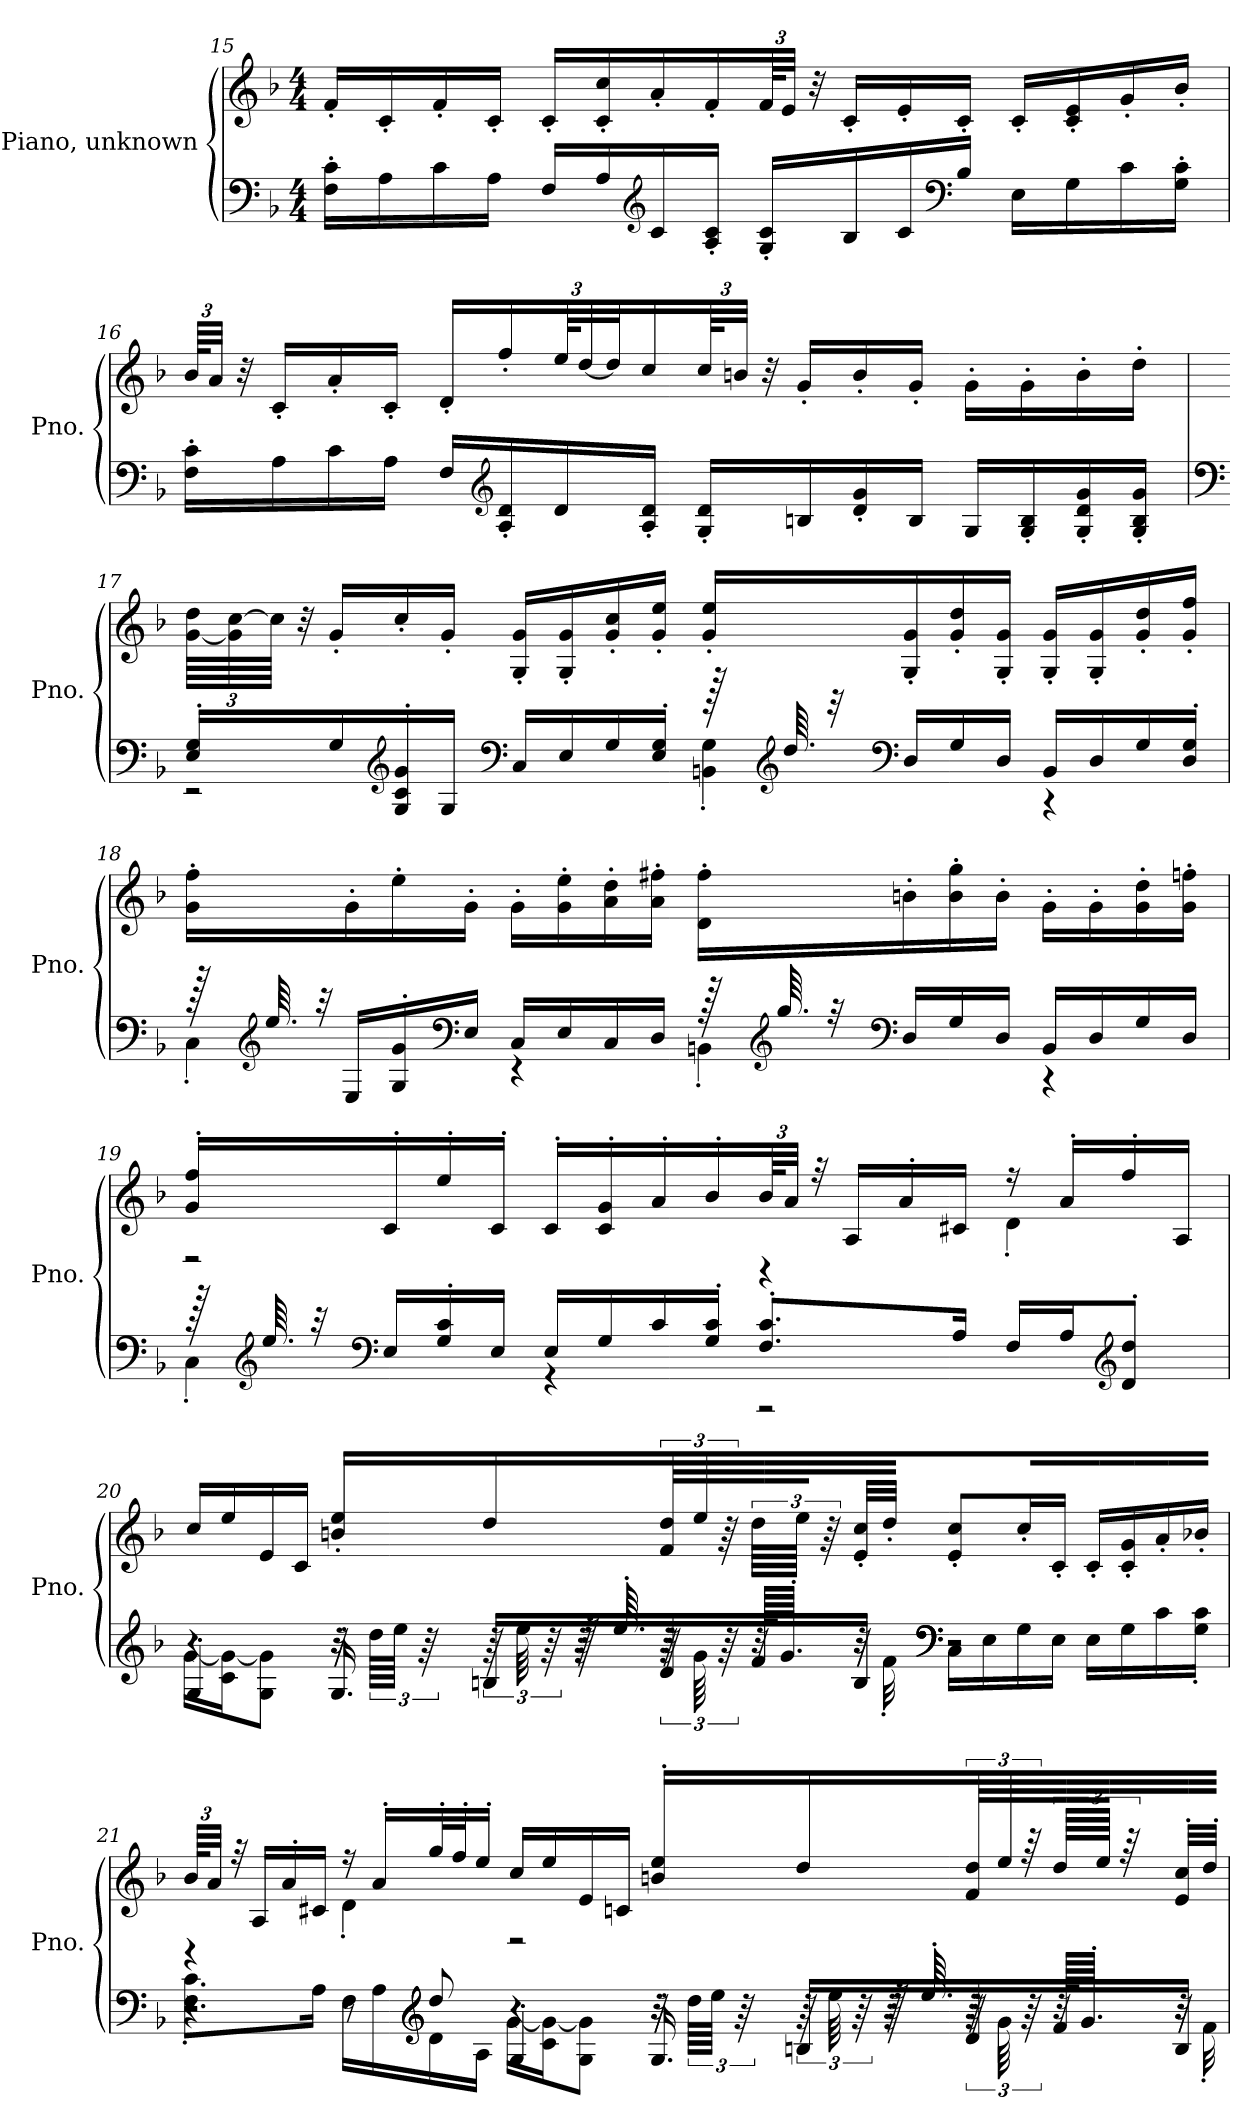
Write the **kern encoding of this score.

**kern	**kern
*part1	*part1
*staff2	*staff1
*I"Piano, unknown	*
*I'Pno.	*
!!LO:LB:g=z
*clefF4	*clefG2
*k[b-]	*k[b-]
*M4/4	*M4/4
=15	=15
16F\' 16c\'LL	16f'/LL
16A\	16c'/
16c\	16f'/
16A\JJ	16c'/JJ
16F/LL	16c'/LL
16A/	16c/' 16cc/'
*clefG2	*
16c/	16a'/
16A/' 16c/'JJ	16f'/
*	*Xbrackettup
16G/' 16c/'LL	96f/KL
.	48e/JJJ
.	32r
16B-/	16c'/LL
16c/	16e'/
*clefF4	*
16B-/JJ	16c'/JJ
16E\LL	16c'/LL
16G\	16c/' 16e/'
16c\	16g'/
16G\' 16c\'JJ	16b-'/JJ
!!LO:LB:g=z
=16	=16
16F\' 16c\'LL	96b-/KLLL
.	48a/JJJ
.	32r
16A\	16c'/LL
16c\	16a'/
16A\JJ	16c'/JJ
16F/LL	16d'/LL
*clefG2	*
16A/' 16d/'	16ff'/
16d/	96ee/KL
.	[48dd/
.	32dd/J]
16A/' 16d/'JJ	16cc/
16G/' 16d/'LL	96cc/KL
.	48bn/JJJ
.	32r
16Bn/	16g'/LL
16d/' 16g/'	16b'/
16B/JJ	16g'/JJ
16G/LL	16g'\LL
16G/' 16B/'	16g'\
16G/' 16d/' 16g/'	16b'\
16G/' 16B/' 16g/'JJ	16dd'\JJ
!!LO:LB:g=z
=17	=17
*clefF4	*
*^	*
16E/' 16G/'LL	2r	[96g\ 96dd\LLLL
.	.	96g\] [96cc\
.	.	96cc\JJJJ]
.	.	32r
16G/	.	16g'/LL
*clefG2	*	*
16G/' 16c/' 16g/'	.	16cc'/
16G/JJ	.	16g'/JJ
*clefF4	*	*
16C/LL	.	16G/' 16g/'LL
16E/	.	16G/' 16g/'
16G/	.	16g/' 16cc/'
16E/' 16G/'JJ	.	16g/' 16ee/'JJ
128r	4BBn\' 4G\'	16g/' 16ee/'LL
*clefG2	*	*
64.dd/	.	.
32r	.	.
*clefF4	*	*
16D/LL	.	16G/' 16g/'
16G/	.	16g/' 16dd/'
16D/JJ	.	16G/' 16g/'JJ
16BB/LL	4r	16G/' 16g/'LL
16D/	.	16G/' 16g/'
16G/	.	16g/' 16dd/'
16D/' 16G/'JJ	.	16g/' 16ff/'JJ
!!LO:LB:g=z
=18	=18	=18
128r	4C'\	16g\' 16ff\'LL
*clefG2	*	*
64.ee/	.	.
32r	.	.
16E/LL	.	16g'\
16G/' 16g/'	.	16ee'\
*clefF4	*	*
16E/JJ	.	16g'\JJ
16C/LL	4r	16g'\LL
16E/	.	16g\' 16ee\'
16C/	.	16a\' 16dd\'
16D/JJ	.	16a\' 16ff#X\'JJ
128r	4BBn'\	16d\' 16ff#\'LL
*clefG2	*	*
64.gg/	.	.
32r	.	.
*clefF4	*	*
16D/LL	.	16bn'\
16G/	.	16b\' 16gg\'
16D/JJ	.	16b'\JJ
16BB/LL	4r	16g'\LL
16D/	.	16g'\
16G/	.	16g\' 16dd\'
16D/JJ	.	16g\' 16ffn\'JJ
!!LO:LB:g=z
=19	=19	=19
*	*	*^
128r	4C'\	16g/' 16ff/'LL	2r
*clefG2	*	*	*
64.ee/	.	.	.
32r	.	.	.
*clefF4	*	*	*
16E/LL	.	16c'/	.
16G/' 16c/'	.	16ee'/	.
16E/JJ	.	16c'/JJ	.
16E/LL	4r	16c'/LL	.
16G/	.	16c/' 16g/'	.
16c/	.	16a'/	.
16G/' 16c/'JJ	.	16b-'/	.
8.F/' 8.c/'L	2r	96b-/KL	4r
.	.	48a/JJJ	.
.	.	32r	.
.	.	16A/LL	.
.	.	16a'/	.
16A/Jk	.	16c#X/JJ	.
16F/LL	.	16r	4d'\
16A/J	.	16a'/LL	.
*clefG2	*	*	*
8d/' 8dd/'J	.	16ff'/	.
.	.	16A/JJ	.
*	*	*v	*v
!!LO:PB:g=z
=20	=20	=20
*	*^	*
4G'/	[16g\LL	4r	16cc/LL
.	16c\ 16g\_J	.	16ee/
.	8G\ 8g\]J	.	16e/
.	.	.	16c/JJ
16.G'/	32r	16r	16bn\' 16ee\'LL
.	96dd\LLLL	.	.
.	96ee\JJJJ	.	.
.	96r	.	.
.	96r	16Bn/LL	16dd\
.	96ee\	.	.
.	96r	.	.
128r	32r	.	.
64.ee'/	.	.	.
*	*	*	*brackettup
32r	96r	16d/	96f\ 96dd\LL
.	96g\	.	96ee\JJJJ
.	96r	.	96r
128f/KLLLL	32r	.	96dd\LLLL
64.g'/JJJJ	.	.	.
.	.	.	96ee\JJJJ
.	.	.	96r
16r	32r	16B/JJ	32e/' 32cc/'LLL
.	32f'\	.	32dd'/JJJ
*clefF4	*	*	*
2r	16C\LL	2r	8e/' 8cc/'L
.	16E\	.	.
.	16G\	.	16cc'/L
.	16E\JJ	.	16c'/JJ
.	16E\LL	.	16c'/LL
.	16G\	.	16c/' 16g/'
.	16c\	.	16a'/
.	16G\' 16c\'JJ	.	16b-X'/JJ
!!LO:LB:g=z
=21	=21	=21	=21
*	*	*	*Xbrackettup
*	*	*	*^
4r	8.F\' 8.c\'L	2r	96b-/KLLL	4r
.	.	.	48a/JJJ	.
.	.	.	32r	.
.	.	.	16A/LL	.
.	.	.	16a'/	.
.	16A\Jk	.	16c#X/JJ	.
8r	16F\LL	.	16r	4d'\
.	16A\	.	16a'/LL	.
*clefG2	*	*	*	*
8dd/	16d\	.	32gg'/L	.
.	.	.	32ff'/J	.
.	16A\JJ	.	16ee'/JJ	.
4G'/	[16g\LL	4r	16cc/LL	2r
.	16c\ 16g\_J	.	16ee/	.
.	8G\ 8g\]J	.	16e/	.
.	.	.	16cn/JJ	.
16.G'/	32r	16r	16bn/' 16ee/'LL	.
.	96dd\LLLL	.	.	.
.	96ee\JJJJ	.	.	.
.	96r	.	.	.
.	96r	16Bn/LL	16dd/	.
.	96ee\	.	.	.
.	96r	.	.	.
128r	32r	.	.	.
64.ee'/	.	.	.	.
*	*	*	*brackettup	*
32r	96r	16d/	96f/ 96dd/LL	.
.	96g\	.	96ee/JJJJ	.
.	96r	.	96r	.
128f/KLLLL	32r	.	96dd/LLLL	.
64.g'/JJJJ	.	.	.	.
.	.	.	96ee/JJJJ	.
.	.	.	96r	.
16r	32r	16B/JJ	32e/' 32cc/'LLL	.
.	32f'\	.	32dd'/JJJ	.
*v	*v	*v	*	*
*	*v	*v
=	=
*-	*-
